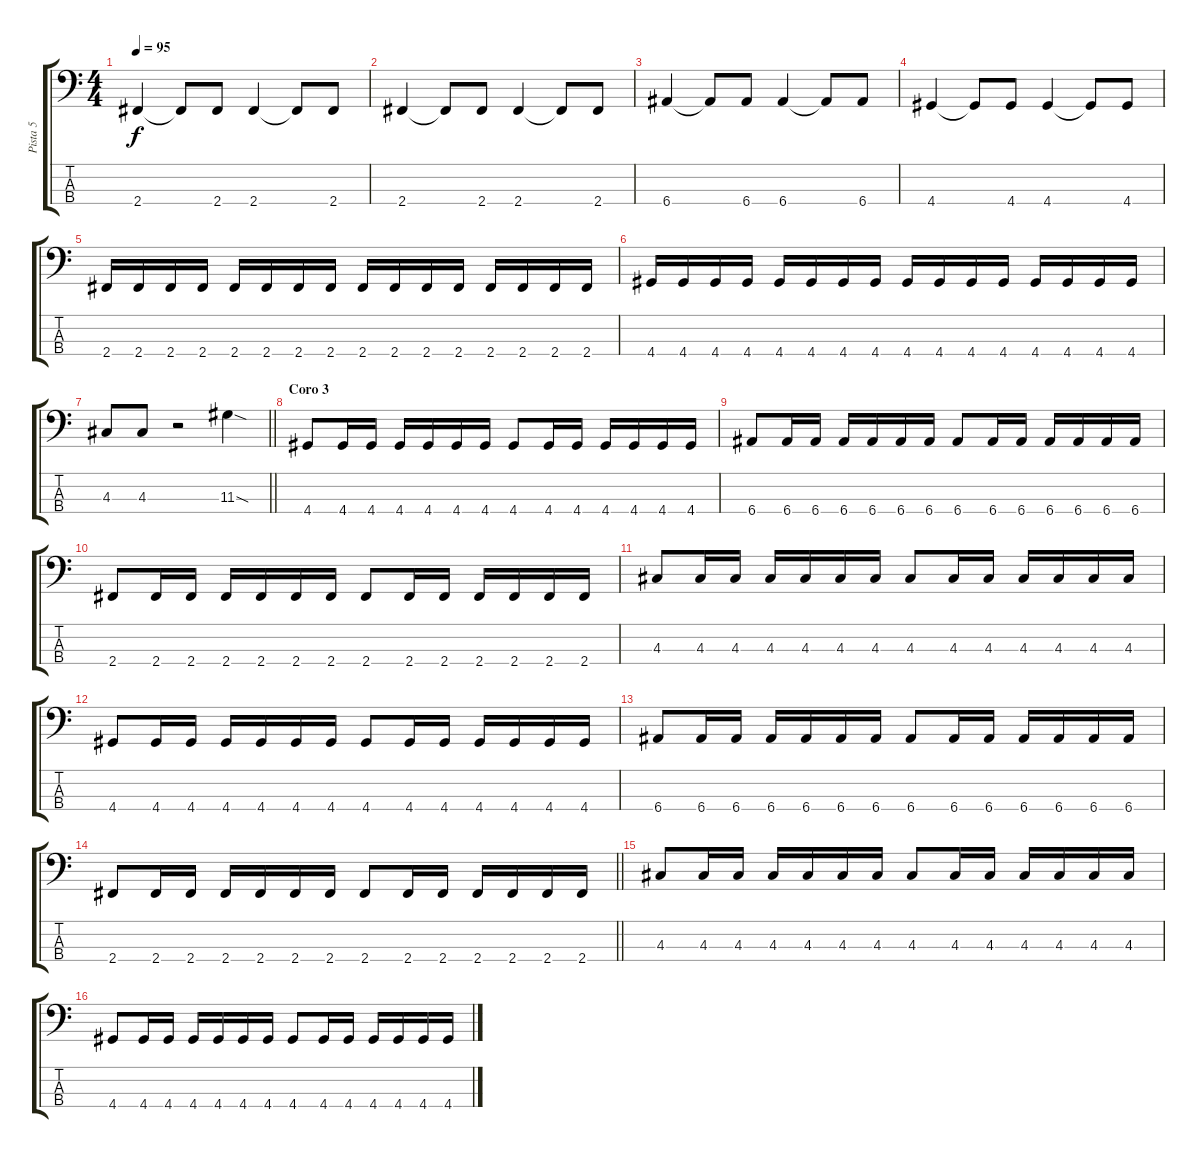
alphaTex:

\track ("Pista 5" "Pista 5") {instrument electricbasspick}
\staff {score tabs}
\tuning (G2 D2 A1 E1) {hide}
\ts (4 4)
\tempo 95
\clef f4
\ks c
2.4.4{dy f} 2.4{t}.8 2.4.8 2.4.4 2.4{t}.8 2.4.8 |
2.4.4 2.4{t}.8 2.4.8 2.4.4 2.4{t}.8 2.4.8 |
6.4.4 6.4{t}.8 6.4.8 6.4.4 6.4{t}.8 6.4.8 |
4.4.4 4.4{t}.8 4.4.8 4.4.4 4.4{t}.8 4.4.8 |
2.4.16 2.4.16 2.4.16 2.4.16 2.4.16 2.4.16 2.4.16 2.4.16 2.4.16 2.4.16 2.4.16 2.4.16 2.4.16 2.4.16 2.4.16 2.4.16 |
4.4.16 4.4.16 4.4.16 4.4.16 4.4.16 4.4.16 4.4.16 4.4.16 4.4.16 4.4.16 4.4.16 4.4.16 4.4.16 4.4.16 4.4.16 4.4.16 |
\barLineRight lightlight
4.3.8 4.3.8 r.2 11.3{sod}.4 |
\section ("" "Coro 3")
4.4.8 4.4.16 4.4.16 4.4.16 4.4.16 4.4.16 4.4.16 4.4.8 4.4.16 4.4.16 4.4.16 4.4.16 4.4.16 4.4.16 |
6.4.8 6.4.16 6.4.16 6.4.16 6.4.16 6.4.16 6.4.16 6.4.8 6.4.16 6.4.16 6.4.16 6.4.16 6.4.16 6.4.16 |
2.4.8 2.4.16 2.4.16 2.4.16 2.4.16 2.4.16 2.4.16 2.4.8 2.4.16 2.4.16 2.4.16 2.4.16 2.4.16 2.4.16 |
4.3.8 4.3.16 4.3.16 4.3.16 4.3.16 4.3.16 4.3.16 4.3.8 4.3.16 4.3.16 4.3.16 4.3.16 4.3.16 4.3.16 |
4.4.8 4.4.16 4.4.16 4.4.16 4.4.16 4.4.16 4.4.16 4.4.8 4.4.16 4.4.16 4.4.16 4.4.16 4.4.16 4.4.16 |
6.4.8 6.4.16 6.4.16 6.4.16 6.4.16 6.4.16 6.4.16 6.4.8 6.4.16 6.4.16 6.4.16 6.4.16 6.4.16 6.4.16 |
\barLineRight lightlight
2.4.8 2.4.16 2.4.16 2.4.16 2.4.16 2.4.16 2.4.16 2.4.8 2.4.16 2.4.16 2.4.16 2.4.16 2.4.16 2.4.16 |
4.3.8 4.3.16 4.3.16 4.3.16 4.3.16 4.3.16 4.3.16 4.3.8 4.3.16 4.3.16 4.3.16 4.3.16 4.3.16 4.3.16 |
4.4.8 4.4.16 4.4.16 4.4.16 4.4.16 4.4.16 4.4.16 4.4.8 4.4.16 4.4.16 4.4.16 4.4.16 4.4.16 4.4.16
